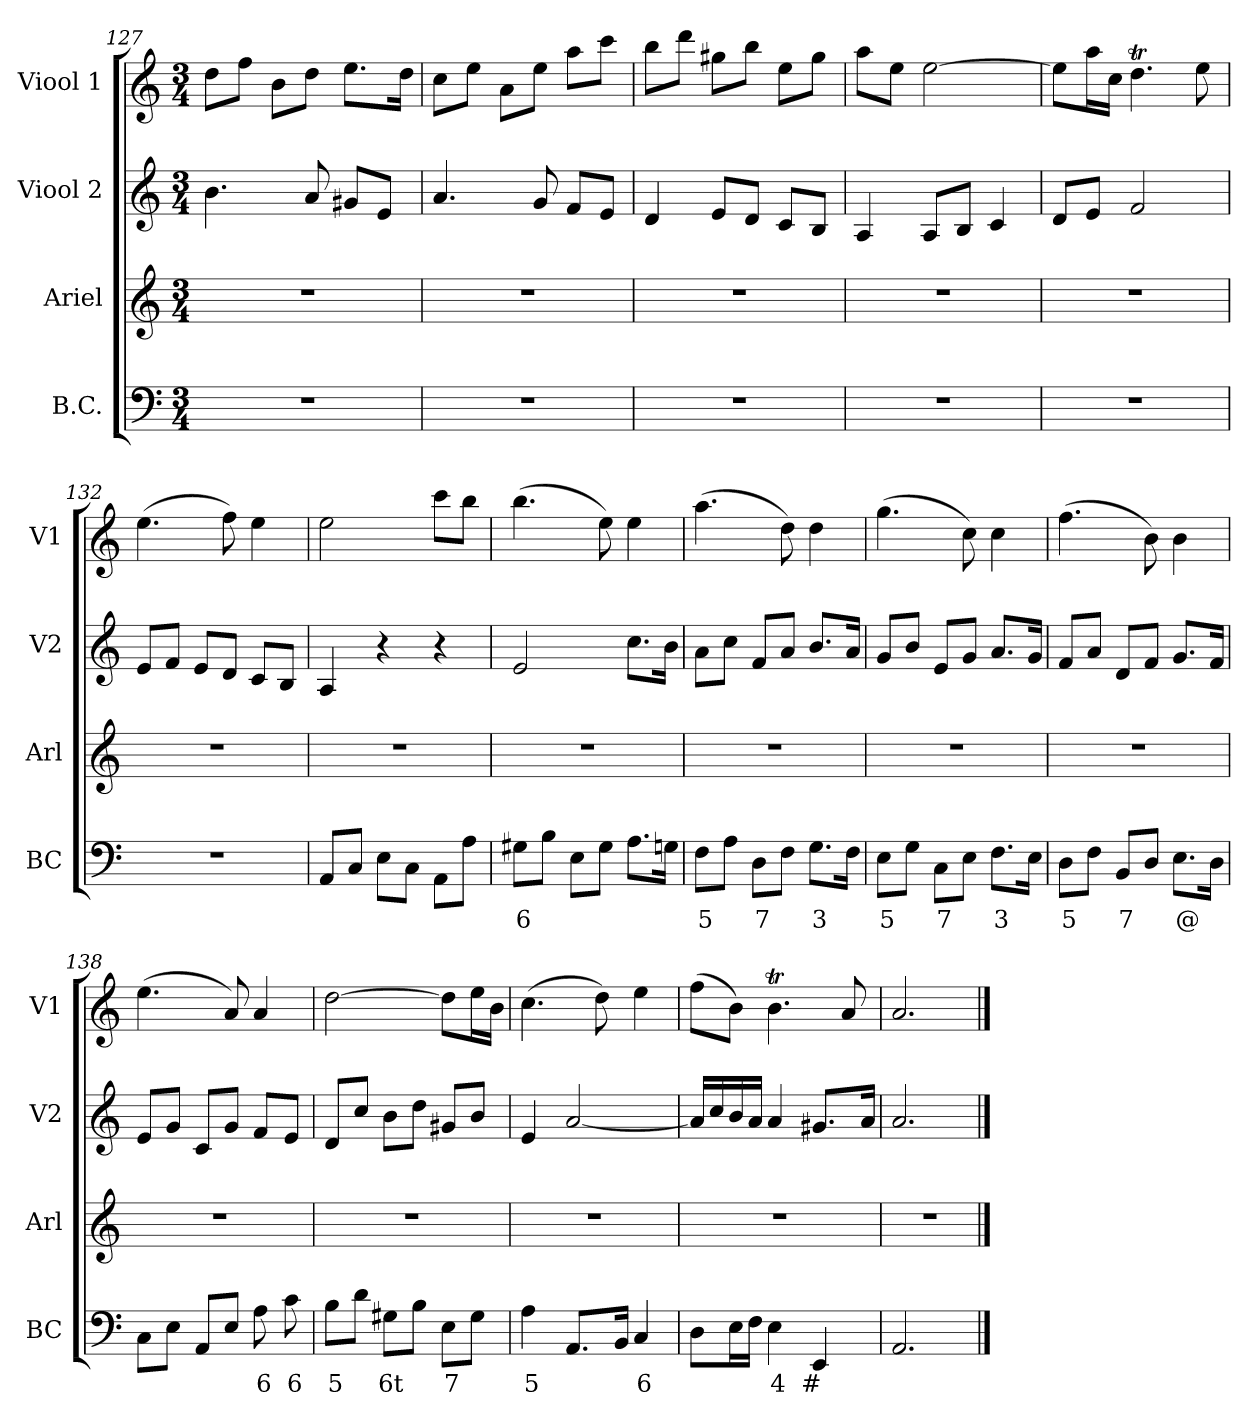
**kern	**text	**kern	**kern	**kern
*part4	*part4	*part3	*part2	*part1
*staff4	*staff4	*staff3	*staff2	*staff1
*I"B.C.	*	*I"Ariel	*I"Viool 2	*I"Viool 1
*I'BC	*	*I'Arl	*I'V2	*I'V1
*clefF4	*	*clefG2	*clefG2	*clefG2
*k[]	*	*k[]	*k[]	*k[]
*C:	*	*C:	*C:	*C:
*M3/4	*	*M3/4	*M3/4	*M3/4
=127	=127	=127	=127	=127
2.r	.	2.r	4.b\	8dd\L
.	.	.	.	8ff\J
.	.	.	.	8b\L
.	.	.	8a/	8dd\J
.	.	.	8g#X/L	8.ee\L
.	.	.	8e/J	.
.	.	.	.	16dd\Jk
=128	=128	=128	=128	=128
2.r	.	2.r	4.a/	8cc\L
.	.	.	.	8ee\J
.	.	.	.	8a\L
.	.	.	8g/	8ee\J
.	.	.	8f/L	8aa\L
.	.	.	8e/J	8ccc\J
=129	=129	=129	=129	=129
2.r	.	2.r	4d/	8bb\L
.	.	.	.	8ddd\J
.	.	.	8e/L	8gg#X\L
.	.	.	8d/J	8bb\J
.	.	.	8c/L	8ee\L
.	.	.	8B/J	8gg#\J
=130	=130	=130	=130	=130
2.r	.	2.r	4A/	8aa\L
.	.	.	.	8ee\J
.	.	.	8A/L	[2ee\
.	.	.	8B/J	.
.	.	.	4c/	.
!!LO:LB:g=z
=131	=131	=131	=131	=131
2.r	.	2.r	8d/L	8ee\L]
.	.	.	8e/J	16aa\L
.	.	.	.	16cc\JJ
.	.	.	2f/	4.ddT\
.	.	.	.	8ee\
=132	=132	=132	=132	=132
2.r	.	2.r	8e/L	(>4.ee\
.	.	.	8f/J	.
.	.	.	8e/L	.
.	.	.	8d/J	8ff\)
.	.	.	8c/L	4ee\
.	.	.	8B/J	.
=133	=133	=133	=133	=133
8AA/L	.	2.r	4A/	2ee\
8C/J	.	.	.	.
8E\L	.	.	4r	.
8C\J	.	.	.	.
8AA\L	.	.	4r	8ccc\L
8A\J	.	.	.	8bb\J
=134	=134	=134	=134	=134
!	!LO:LY:b	!	!	!
8G#X\L	6	2.r	2e/	(>4.bb\
8B\J	.	.	.	.
8E\L	.	.	.	.
8G#\J	.	.	.	8ee\)
8.A\L	.	.	8.cc\L	4ee\
16Gn\Jk	.	.	16b\Jk	.
=135	=135	=135	=135	=135
!	!LO:LY:b	!	!	!
8F\L	5	2.r	8a\L	(>4.aa\
8A\J	.	.	8cc\J	.
!	!LO:LY:b	!	!	!
8D\L	7	.	8f/L	.
8F\J	.	.	8a/J	8dd\)
!	!LO:LY:b	!	!	!
8.G\L	3	.	8.b/L	4dd\
16F\Jk	.	.	16a/Jk	.
=136	=136	=136	=136	=136
!	!LO:LY:b	!	!	!
8E\L	5	2.r	8g/L	(>4.gg\
8G\J	.	.	8b/J	.
!	!LO:LY:b	!	!	!
8C\L	7	.	8e/L	.
8E\J	.	.	8g/J	8cc\)
!	!LO:LY:b	!	!	!
8.F\L	3	.	8.a/L	4cc\
16E\Jk	.	.	16g/Jk	.
!!LO:LB:g=z
=137	=137	=137	=137	=137
!	!LO:LY:b	!	!	!
8D\L	5	2.r	8f/L	(>4.ff\
8F\J	.	.	8a/J	.
!	!LO:LY:b	!	!	!
8BB/L	7	.	8d/L	.
8D/J	.	.	8f/J	8b\)
!	!LO:LY:b	!	!	!
8.E\L	@	.	8.g/L	4b\
16D\Jk	.	.	16f/Jk	.
=138	=138	=138	=138	=138
8C\L	.	2.r	8e/L	(>4.ee\
8E\J	.	.	8g/J	.
8AA/L	.	.	8c/L	.
8E/J	.	.	8g/J	8a/)
!	!LO:LY:b	!	!	!
8A\	6	.	8f/L	4a/
!	!LO:LY:b	!	!	!
8c\	6	.	8e/J	.
=139	=139	=139	=139	=139
!	!LO:LY:b	!	!	!
8B\L	5	2.r	8d/L	[2dd\
8d\J	.	.	8cc/J	.
!	!LO:LY:b	!	!	!
8G#X\L	6t	.	8b\L	.
8B\J	.	.	8dd\J	.
!	!LO:LY:b	!	!	!
8E\L	7	.	8g#X/L	8dd\L]
8G#\J	.	.	8b/J	16ee\L
.	.	.	.	16b\JJ
=140	=140	=140	=140	=140
!	!LO:LY:b	!	!	!
4A\	5	2.r	4e/	(>4.cc\
8.AA/L	.	.	[2a/	.
.	.	.	.	8dd\)
16BB/Jk	.	.	.	.
!	!LO:LY:b	!	!	!
4C/	6	.	.	4ee\
=141	=141	=141	=141	=141
8D\L	.	2.r	16a/LL]	(>8ff\L
.	.	.	16cc/	.
16E\L	.	.	16b/	8b\J)
16F\JJ	.	.	16a/JJ	.
!	!LO:LY:b	!	!	!
4E\	4	.	4a/	4.bt\
!	!LO:LY:b	!	!	!
4EE/	#	.	8.g#X/L	.
.	.	.	.	8a/
.	.	.	16a/Jk	.
=142	=142	=142	=142	=142
2.AA/	.	2.r	2.a/	2.a/
==	==	==	==	==
*-	*-	*-	*-	*-
